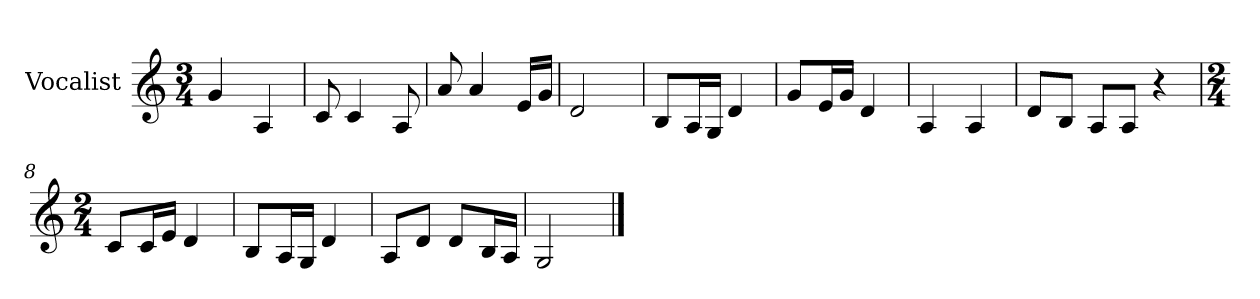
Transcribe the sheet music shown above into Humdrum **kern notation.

**kern
*part1
*staff1
*I"Vocalist
*k[]
*C:
*M3/4
=
4g
4A
=1
8c
4c
8A
=2
8a
4a
16eLL
16gJJ
=3
2d
=4
8BL
16AL
16GJJ
4d
=5
8gL
16eL
16gJJ
4d
=6
4A
4A
=7
8dL
8BJ
8AL
8AJ
4r
=8
*M2/4
8cL
16cL
16eJJ
4d
=9
8BL
16AL
16GJJ
4d
=10
8AL
8dJ
8dL
16BL
16AJJ
=11
2G
==
*-
